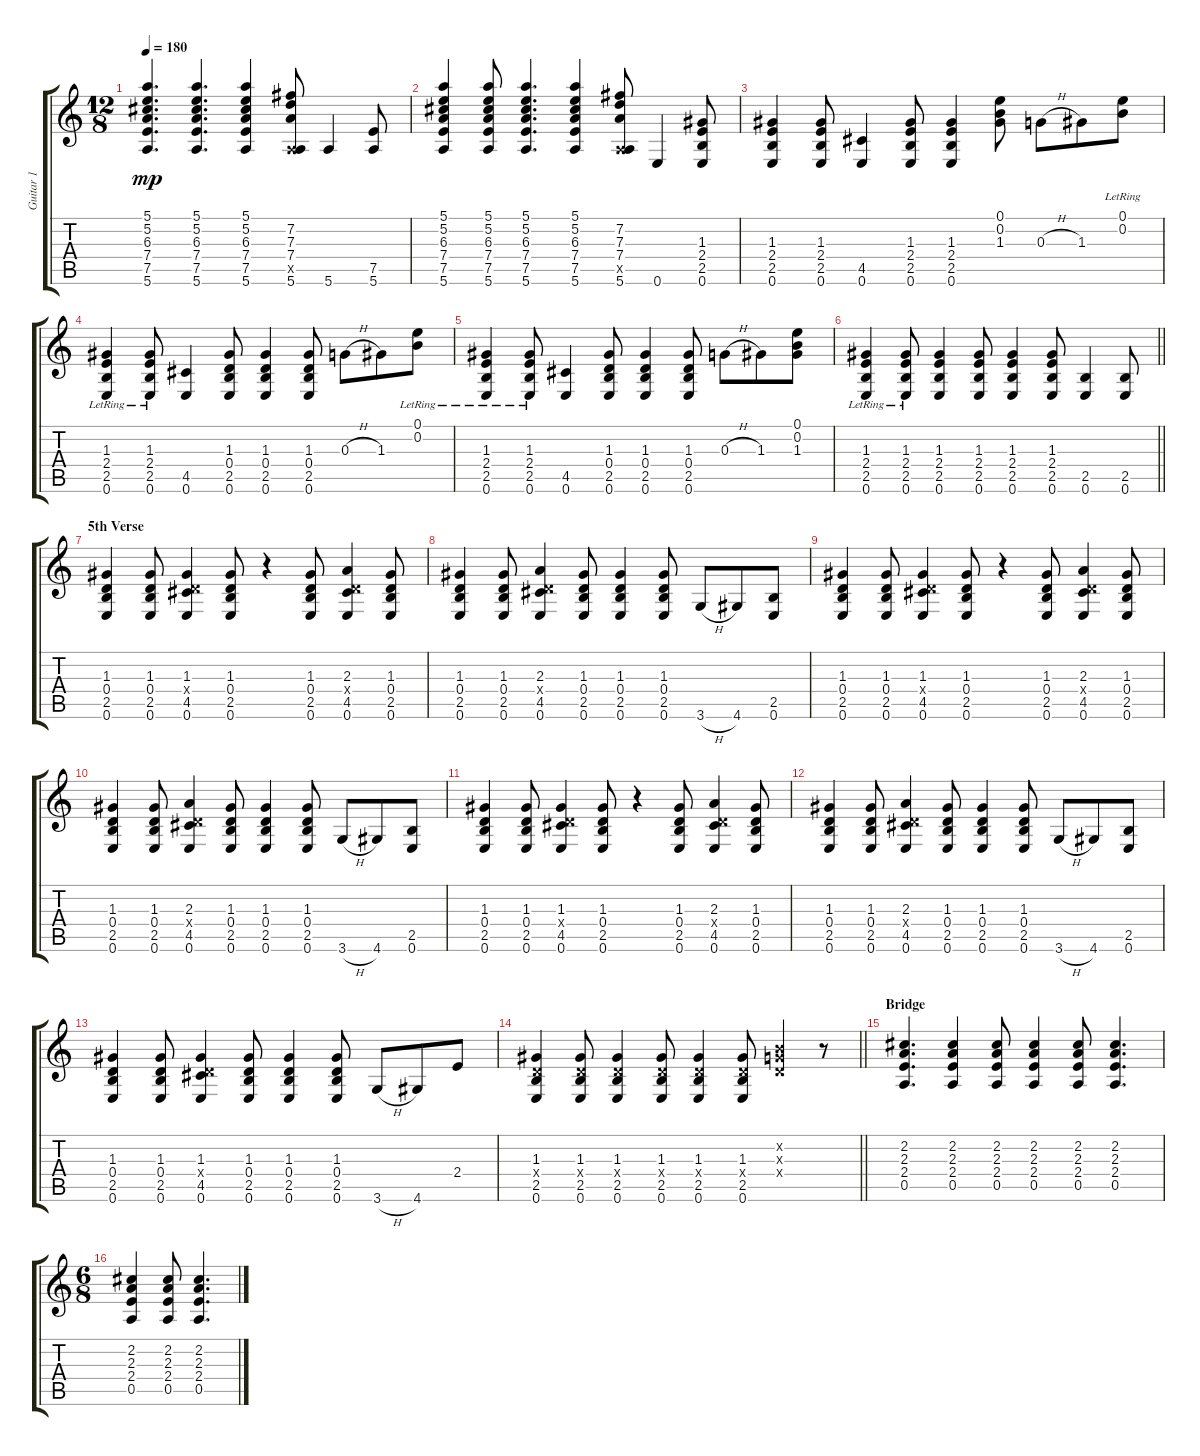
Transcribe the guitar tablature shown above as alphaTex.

\track ("Guitar 1" "Guitar 1") {instrument acousticguitarsteel}
\staff {score tabs}
\tuning (E4 B3 G3 D3 A2 E2) {hide}
\ts (12 8)
\tempo 180
\clef g2
\ks c
(5.1 5.2 6.3 7.4 7.5 5.6).4{d dy mp} (5.1 5.2 6.3 7.4 7.5 5.6).4{d} (5.1 5.2 6.3 7.4 7.5 5.6).4 (7.2 7.3 7.4 0.5{x} 5.6).8 5.6.4 (7.5 5.6).8 |
(5.1 5.2 6.3 7.4 7.5 5.6).4 (5.1 5.2 6.3 7.4 7.5 5.6).8 (5.1 5.2 6.3 7.4 7.5 5.6).4{d} (5.1 5.2 6.3 7.4 7.5 5.6).4 (7.2 7.3 7.4 0.5{x} 5.6).8 0.6.4 (1.3 2.4 2.5 0.6).8 |
(1.3 2.4 2.5 0.6).4 (1.3 2.4 2.5 0.6).8 (4.5 0.6).4 (1.3 2.4 2.5 0.6).8 (1.3 2.4 2.5 0.6).4 (0.1 0.2 1.3).8 0.3{h}.8 1.3.8 (0.1{lr} 0.2{lr}).8 |
(1.3{lr} 2.4{lr} 2.5{lr} 0.6{lr}).4 (1.3{lr} 2.4{lr} 2.5{lr} 0.6{lr}).8 (4.5 0.6).4 (1.3 0.4 2.5 0.6).8 (1.3 0.4 2.5 0.6).4 (1.3 0.4 2.5 0.6).8 0.3{h}.8 1.3.8 (0.1{lr} 0.2{lr}).8 |
(1.3{lr} 2.4{lr} 2.5{lr} 0.6{lr}).4 (1.3{lr} 2.4{lr} 2.5{lr} 0.6{lr}).8 (4.5 0.6).4 (1.3 0.4 2.5 0.6).8 (1.3 0.4 2.5 0.6).4 (1.3 0.4 2.5 0.6).8 0.3{h}.8 1.3.8 (0.1 0.2 1.3).8 |
\barLineRight lightlight
(1.3{lr} 2.4{lr} 2.5{lr} 0.6{lr}).4 (1.3{lr} 2.4{lr} 2.5{lr} 0.6{lr}).8 (1.3 2.4 2.5 0.6).4 (1.3 2.4 2.5 0.6).8 (1.3 2.4 2.5 0.6).4 (1.3 2.4 2.5 0.6).8 (2.5 0.6).4 (2.5 0.6).8 |
\section ("" "5th Verse")
(1.3 0.4 2.5 0.6).4 (1.3 0.4 2.5 0.6).8 (1.3 0.4{x} 4.5 0.6).4 (1.3 0.4 2.5 0.6).8 r.4 (1.3 0.4 2.5 0.6).8 (2.3 0.4{x} 4.5 0.6).4 (1.3 0.4 2.5 0.6).8 |
(1.3 0.4 2.5 0.6).4 (1.3 0.4 2.5 0.6).8 (2.3 0.4{x} 4.5 0.6).4 (1.3 0.4 2.5 0.6).8 (1.3 0.4 2.5 0.6).4 (1.3 0.4 2.5 0.6).8 3.6{h}.8 4.6.8 (2.5 0.6).8 |
(1.3 0.4 2.5 0.6).4 (1.3 0.4 2.5 0.6).8 (1.3 0.4{x} 4.5 0.6).4 (1.3 0.4 2.5 0.6).8 r.4 (1.3 0.4 2.5 0.6).8 (2.3 0.4{x} 4.5 0.6).4 (1.3 0.4 2.5 0.6).8 |
(1.3 0.4 2.5 0.6).4 (1.3 0.4 2.5 0.6).8 (2.3 0.4{x} 4.5 0.6).4 (1.3 0.4 2.5 0.6).8 (1.3 0.4 2.5 0.6).4 (1.3 0.4 2.5 0.6).8 3.6{h}.8 4.6.8 (2.5 0.6).8 |
(1.3 0.4 2.5 0.6).4 (1.3 0.4 2.5 0.6).8 (1.3 0.4{x} 4.5 0.6).4 (1.3 0.4 2.5 0.6).8 r.4 (1.3 0.4 2.5 0.6).8 (2.3 0.4{x} 4.5 0.6).4 (1.3 0.4 2.5 0.6).8 |
(1.3 0.4 2.5 0.6).4 (1.3 0.4 2.5 0.6).8 (2.3 0.4{x} 4.5 0.6).4 (1.3 0.4 2.5 0.6).8 (1.3 0.4 2.5 0.6).4 (1.3 0.4 2.5 0.6).8 3.6{h}.8 4.6.8 (2.5 0.6).8 |
(1.3 0.4 2.5 0.6).4 (1.3 0.4 2.5 0.6).8 (1.3 0.4{x} 4.5 0.6).4 (1.3 0.4 2.5 0.6).8 (1.3 0.4 2.5 0.6).4 (1.3 0.4 2.5 0.6).8 3.6{h}.8 4.6.8 2.4.8 |
\barLineRight lightlight
(1.3 0.4{x} 2.5 0.6).4 (1.3 0.4{x} 2.5 0.6).8 (1.3 0.4{x} 2.5 0.6).4 (1.3 0.4{x} 2.5 0.6).8 (1.3 0.4{x} 2.5 0.6).4 (1.3 0.4{x} 2.5 0.6).8 (0.2{x} 0.3{x} 0.4{x}).4 r.8 |
\section ("" "Bridge")
(2.2 2.3 2.4 0.5).4{d} (2.2 2.3 2.4 0.5).4 (2.2 2.3 2.4 0.5).8 (2.2 2.3 2.4 0.5).4 (2.2 2.3 2.4 0.5).8 (2.2 2.3 2.4 0.5).4{d} |
\ts (6 8)
(2.2 2.3 2.4 0.5).4 (2.2 2.3 2.4 0.5).8 (2.2 2.3 2.4 0.5).4{d}
